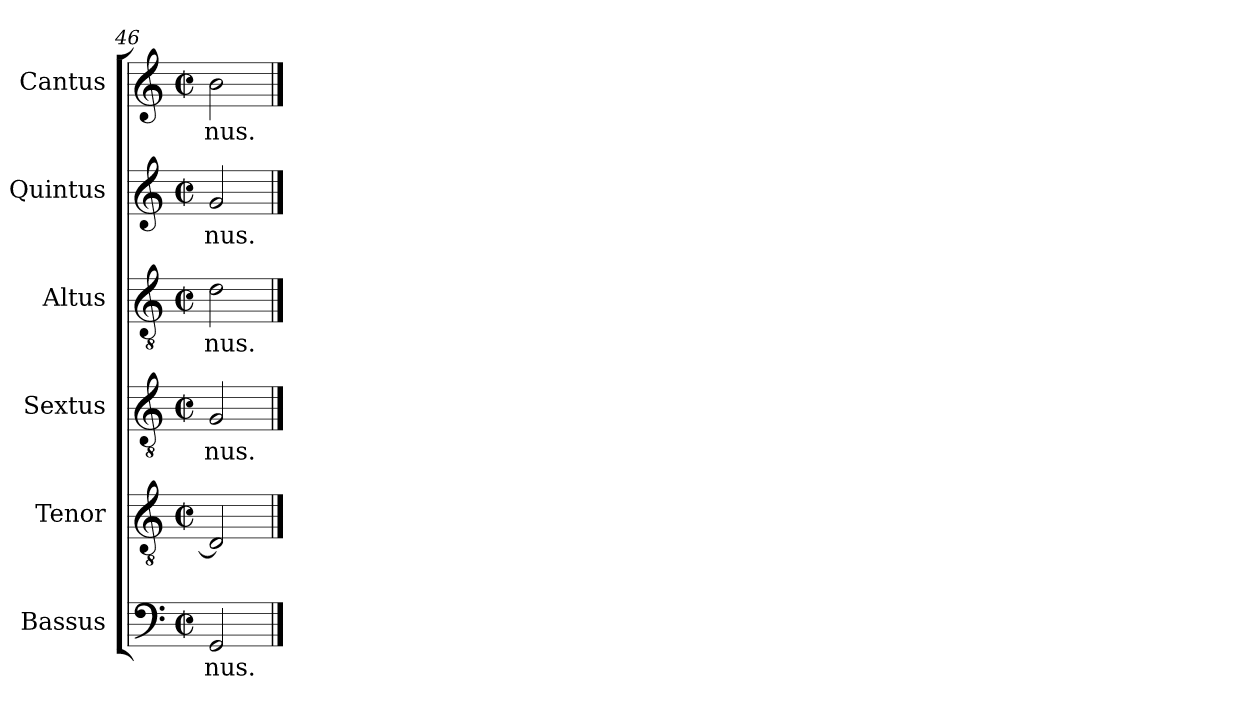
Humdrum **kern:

**kern	**text	**kern	**kern	**text	**kern	**text	**kern	**text	**kern	**text
*part6	*part6	*part5	*part4	*part4	*part3	*part3	*part2	*part2	*part1	*part1
*staff6	*staff6	*staff5	*staff4	*staff4	*staff3	*staff3	*staff2	*staff2	*staff1	*staff1
*I"Bassus	*	*I"Tenor	*I"Sextus	*	*I"Altus	*	*I"Quintus	*	*I"Cantus	*
*I'B	*	*I'T	*	*	*I'A	*	*	*	*I'C	*
*clefF4	*	*clefGv2	*clefGv2	*	*clefGv2	*	*clefG2	*	*clefG2	*
*k[]	*	*k[]	*k[]	*	*k[]	*	*k[]	*	*k[]	*
*C:	*	*C:	*C:	*	*C:	*	*C:	*	*C:	*
*M2/2	*	*M2/2	*M2/2	*	*M2/2	*	*M2/2	*	*M2/2	*
*met(c|)	*	*met(c|)	*met(c|)	*	*met(c|)	*	*met(c|)	*	*met(c|)	*
=46	=46	=46	=46	=46	=46	=46	=46	=46	=46	=46
2GG/	-nus.	2D/]	2G/	-nus.	2d\	-nus.	2g/	-nus.	2b\	-nus.
==	==	==	==	==	==	==	==	==	==	==
*-	*-	*-	*-	*-	*-	*-	*-	*-	*-	*-
